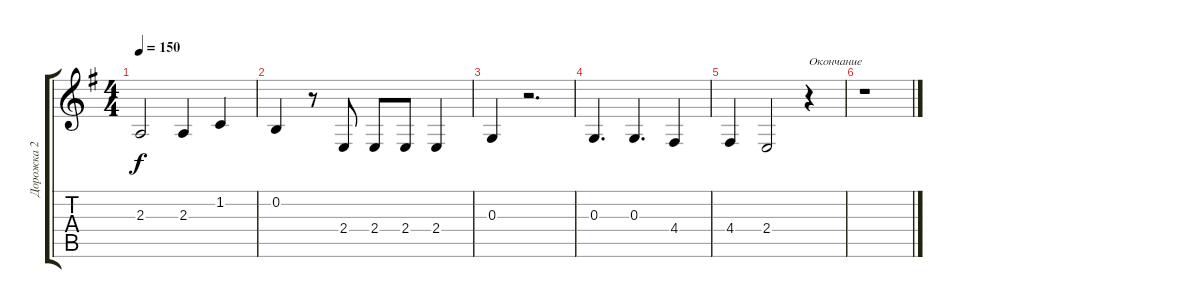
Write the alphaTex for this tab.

\track ("Дорожка 2" "Дорожка 2") {instrument oboe}
\staff {score tabs}
\tuning (E4 B3 G3 D3 A2 E2) {hide}
\ts (4 4)
\tempo 150
\clef g2
\ks eminor
2.3.2{dy f} 2.3.4 1.2.4 |
0.2.4 r.8 2.4.8 2.4.8 2.4.8 2.4.4 |
0.3.4 r.2{d} |
0.3.4{d} 0.3.4{d} 4.4.4 |
4.4.4 2.4.2 r.4{txt "Окончание"} |
r.1
